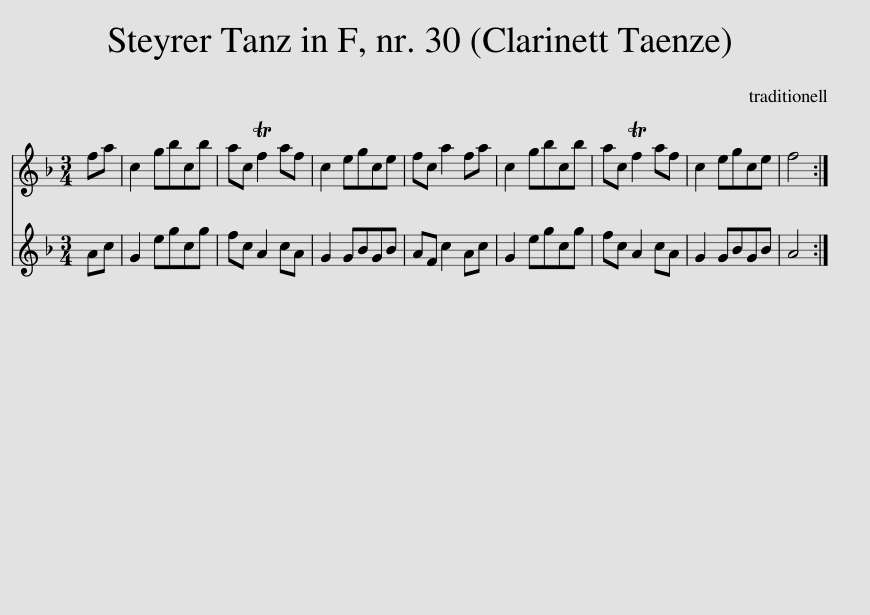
X:1
%%score 1 2
L:1/8
M:3/4
I:linebreak $
K:F
V:1 treble
V:2 treble
V:1
 fa | c2 gbcb | ac Tf2 af | c2 egce | fc a2 fa | %5
 c2 gbcb | ac Tf2 af | c2 egce | f4 :| %9
V:2
 Ac | G2 egcg | fc A2 cA | G2 GBGB | AF c2 Ac | %5
 G2 egcg | fc A2 cA | G2 GBGB | A4 :| %9
